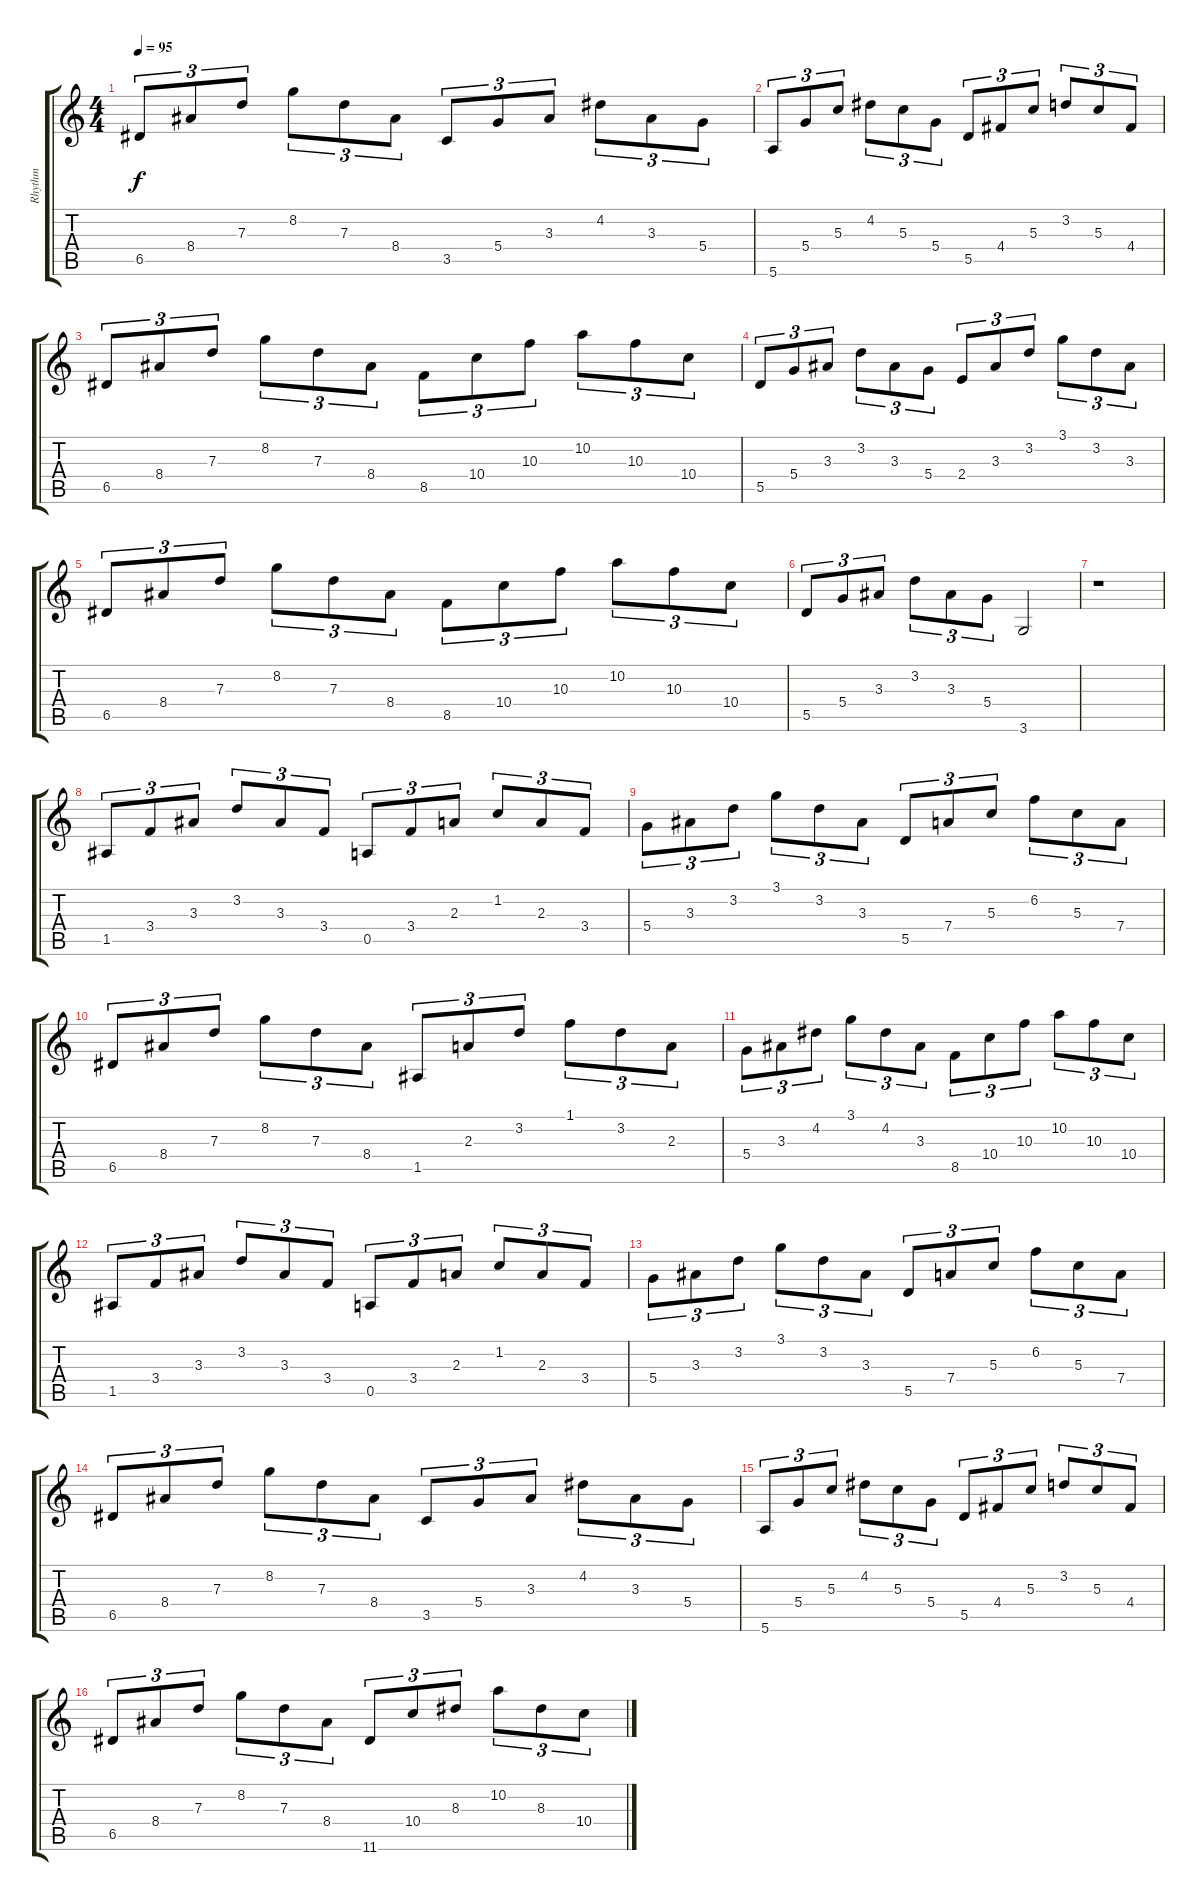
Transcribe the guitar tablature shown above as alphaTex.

\track ("Rhythm" "Rhythm") {instrument acousticguitarnylon}
\staff {score tabs}
\tuning (E4 B3 G3 D3 A2 E2) {hide}
\ts (4 4)
\tempo 95
\clef g2
\ks c
6.5.8{tu (3 2) dy f} 8.4.8{tu (3 2)} 7.3.8{tu (3 2)} 8.2.8{tu (3 2)} 7.3.8{tu (3 2)} 8.4.8{tu (3 2)} 3.5.8{tu (3 2)} 5.4.8{tu (3 2)} 3.3.8{tu (3 2)} 4.2.8{tu (3 2)} 3.3.8{tu (3 2)} 5.4.8{tu (3 2)} |
5.6.8{tu (3 2)} 5.4.8{tu (3 2)} 5.3.8{tu (3 2)} 4.2.8{tu (3 2)} 5.3.8{tu (3 2)} 5.4.8{tu (3 2)} 5.5.8{tu (3 2)} 4.4.8{tu (3 2)} 5.3.8{tu (3 2)} 3.2.8{tu (3 2)} 5.3.8{tu (3 2)} 4.4.8{tu (3 2)} |
6.5.8{tu (3 2)} 8.4.8{tu (3 2)} 7.3.8{tu (3 2)} 8.2.8{tu (3 2)} 7.3.8{tu (3 2)} 8.4.8{tu (3 2)} 8.5.8{tu (3 2)} 10.4.8{tu (3 2)} 10.3.8{tu (3 2)} 10.2.8{tu (3 2)} 10.3.8{tu (3 2)} 10.4.8{tu (3 2)} |
5.5.8{tu (3 2)} 5.4.8{tu (3 2)} 3.3.8{tu (3 2)} 3.2.8{tu (3 2)} 3.3.8{tu (3 2)} 5.4.8{tu (3 2)} 2.4.8{tu (3 2)} 3.3.8{tu (3 2)} 3.2.8{tu (3 2)} 3.1.8{tu (3 2)} 3.2.8{tu (3 2)} 3.3.8{tu (3 2)} |
6.5.8{tu (3 2)} 8.4.8{tu (3 2)} 7.3.8{tu (3 2)} 8.2.8{tu (3 2)} 7.3.8{tu (3 2)} 8.4.8{tu (3 2)} 8.5.8{tu (3 2)} 10.4.8{tu (3 2)} 10.3.8{tu (3 2)} 10.2.8{tu (3 2)} 10.3.8{tu (3 2)} 10.4.8{tu (3 2)} |
5.5.8{tu (3 2)} 5.4.8{tu (3 2)} 3.3.8{tu (3 2)} 3.2.8{tu (3 2)} 3.3.8{tu (3 2)} 5.4.8{tu (3 2)} 3.6.2 |
r.1 |
1.5.8{tu (3 2)} 3.4.8{tu (3 2)} 3.3.8{tu (3 2)} 3.2.8{tu (3 2)} 3.3.8{tu (3 2)} 3.4.8{tu (3 2)} 0.5.8{tu (3 2)} 3.4.8{tu (3 2)} 2.3.8{tu (3 2)} 1.2.8{tu (3 2)} 2.3.8{tu (3 2)} 3.4.8{tu (3 2)} |
5.4.8{tu (3 2)} 3.3.8{tu (3 2)} 3.2.8{tu (3 2)} 3.1.8{tu (3 2)} 3.2.8{tu (3 2)} 3.3.8{tu (3 2)} 5.5.8{tu (3 2)} 7.4.8{tu (3 2)} 5.3.8{tu (3 2)} 6.2.8{tu (3 2)} 5.3.8{tu (3 2)} 7.4.8{tu (3 2)} |
6.5.8{tu (3 2)} 8.4.8{tu (3 2)} 7.3.8{tu (3 2)} 8.2.8{tu (3 2)} 7.3.8{tu (3 2)} 8.4.8{tu (3 2)} 1.5.8{tu (3 2)} 2.3.8{tu (3 2)} 3.2.8{tu (3 2)} 1.1.8{tu (3 2)} 3.2.8{tu (3 2)} 2.3.8{tu (3 2)} |
5.4.8{tu (3 2)} 3.3.8{tu (3 2)} 4.2.8{tu (3 2)} 3.1.8{tu (3 2)} 4.2.8{tu (3 2)} 3.3.8{tu (3 2)} 8.5.8{tu (3 2)} 10.4.8{tu (3 2)} 10.3.8{tu (3 2)} 10.2.8{tu (3 2)} 10.3.8{tu (3 2)} 10.4.8{tu (3 2)} |
1.5.8{tu (3 2)} 3.4.8{tu (3 2)} 3.3.8{tu (3 2)} 3.2.8{tu (3 2)} 3.3.8{tu (3 2)} 3.4.8{tu (3 2)} 0.5.8{tu (3 2)} 3.4.8{tu (3 2)} 2.3.8{tu (3 2)} 1.2.8{tu (3 2)} 2.3.8{tu (3 2)} 3.4.8{tu (3 2)} |
5.4.8{tu (3 2)} 3.3.8{tu (3 2)} 3.2.8{tu (3 2)} 3.1.8{tu (3 2)} 3.2.8{tu (3 2)} 3.3.8{tu (3 2)} 5.5.8{tu (3 2)} 7.4.8{tu (3 2)} 5.3.8{tu (3 2)} 6.2.8{tu (3 2)} 5.3.8{tu (3 2)} 7.4.8{tu (3 2)} |
6.5.8{tu (3 2)} 8.4.8{tu (3 2)} 7.3.8{tu (3 2)} 8.2.8{tu (3 2)} 7.3.8{tu (3 2)} 8.4.8{tu (3 2)} 3.5.8{tu (3 2)} 5.4.8{tu (3 2)} 3.3.8{tu (3 2)} 4.2.8{tu (3 2)} 3.3.8{tu (3 2)} 5.4.8{tu (3 2)} |
5.6.8{tu (3 2)} 5.4.8{tu (3 2)} 5.3.8{tu (3 2)} 4.2.8{tu (3 2)} 5.3.8{tu (3 2)} 5.4.8{tu (3 2)} 5.5.8{tu (3 2)} 4.4.8{tu (3 2)} 5.3.8{tu (3 2)} 3.2.8{tu (3 2)} 5.3.8{tu (3 2)} 4.4.8{tu (3 2)} |
6.5.8{tu (3 2)} 8.4.8{tu (3 2)} 7.3.8{tu (3 2)} 8.2.8{tu (3 2)} 7.3.8{tu (3 2)} 8.4.8{tu (3 2)} 11.6.8{tu (3 2)} 10.4.8{tu (3 2)} 8.3.8{tu (3 2)} 10.2.8{tu (3 2)} 8.3.8{tu (3 2)} 10.4.8{tu (3 2)}
